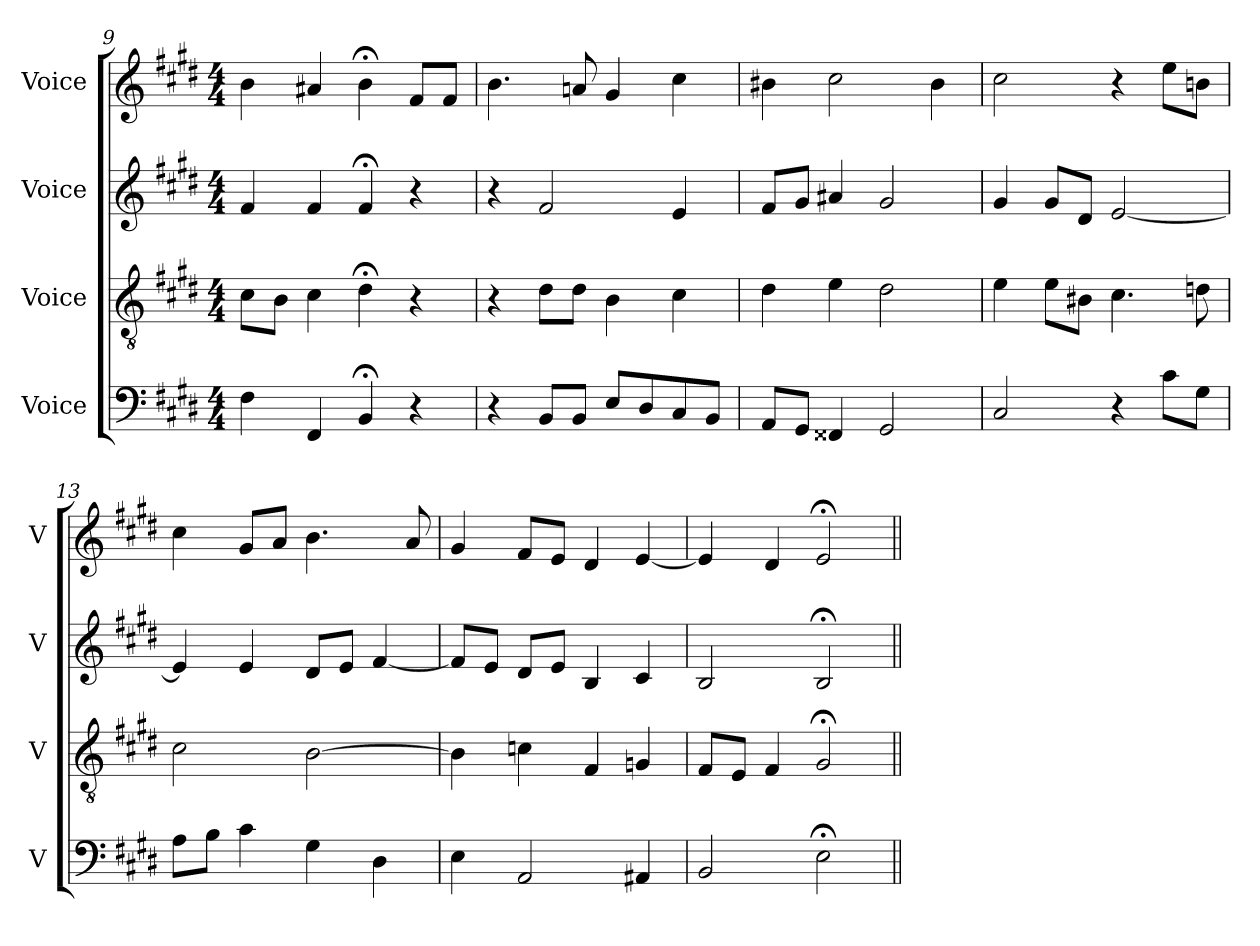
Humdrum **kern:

**kern	**kern	**kern	**kern
*part4	*part3	*part2	*part1
*staff4	*staff3	*staff2	*staff1
*I"Voice	*I"Voice	*I"Voice	*I"Voice
*I'V	*I'V	*I'V	*I'V
*clefF4	*clefGv2	*clefG2	*clefG2
*k[f#c#g#d#]	*k[f#c#g#d#]	*k[f#c#g#d#]	*k[f#c#g#d#]
*M4/4	*M4/4	*M4/4	*M4/4
=9	=9	=9	=9
4F#\	8c#\L	4f#/	4b\
.	8B\J	.	.
4FF#/	4c#\	4f#/	4a#X/
4BB;/	4d#;\	4f#;/	4b;\
4r	4r	4r	8f#/L
.	.	.	8f#/J
=10	=10	=10	=10
4r	4r	4r	4.b\
8BB/L	8d#\L	2f#/	.
8BB/J	8d#\J	.	8an/
8E/L	4B\	.	4g#/
8D#/	.	.	.
8C#/	4c#\	4e/	4cc#\
8BB/J	.	.	.
=11	=11	=11	=11
8AA/L	4d#\	8f#/L	4b#X\
8GG#/J	.	8g#/J	.
4FF##X/	4e\	4a#X/	2cc#\
2GG#/	2d#\	2g#/	.
.	.	.	4b#\
!!LO:LB:g=z
=12	=12	=12	=12
2C#/	4e\	4g#/	2cc#\
.	8e\L	8g#/L	.
.	8B#X\J	8d#/J	.
4r	4.c#\	[2e/	4r
8c#\L	.	.	8ee\L
8G#\J	8dn\	.	8bn\J
=13	=13	=13	=13
8A\L	2c#\	4e/]	4cc#\
8B\J	.	.	.
4c#\	.	4e/	8g#/L
.	.	.	8a/J
4G#\	[2B\	8d#/L	4.b\
.	.	8e/J	.
4D#\	.	[4f#/	.
.	.	.	8a/
=14	=14	=14	=14
4E\	4B\]	8f#/L]	4g#/
.	.	8e/J	.
2AA/	4cn\	8d#/L	8f#/L
.	.	8e/J	8e/J
.	4F#/	4B/	4d#/
4AA#X/	4Gn/	4c#/	[4e/
=15	=15	=15	=15
2BB/	8F#/L	2B/	4e/]
.	8E/J	.	.
.	4F#/	.	4d#/
2E;\	2G#;/	2B;/	2e;/
=||	=||	=||	=||
*-	*-	*-	*-
